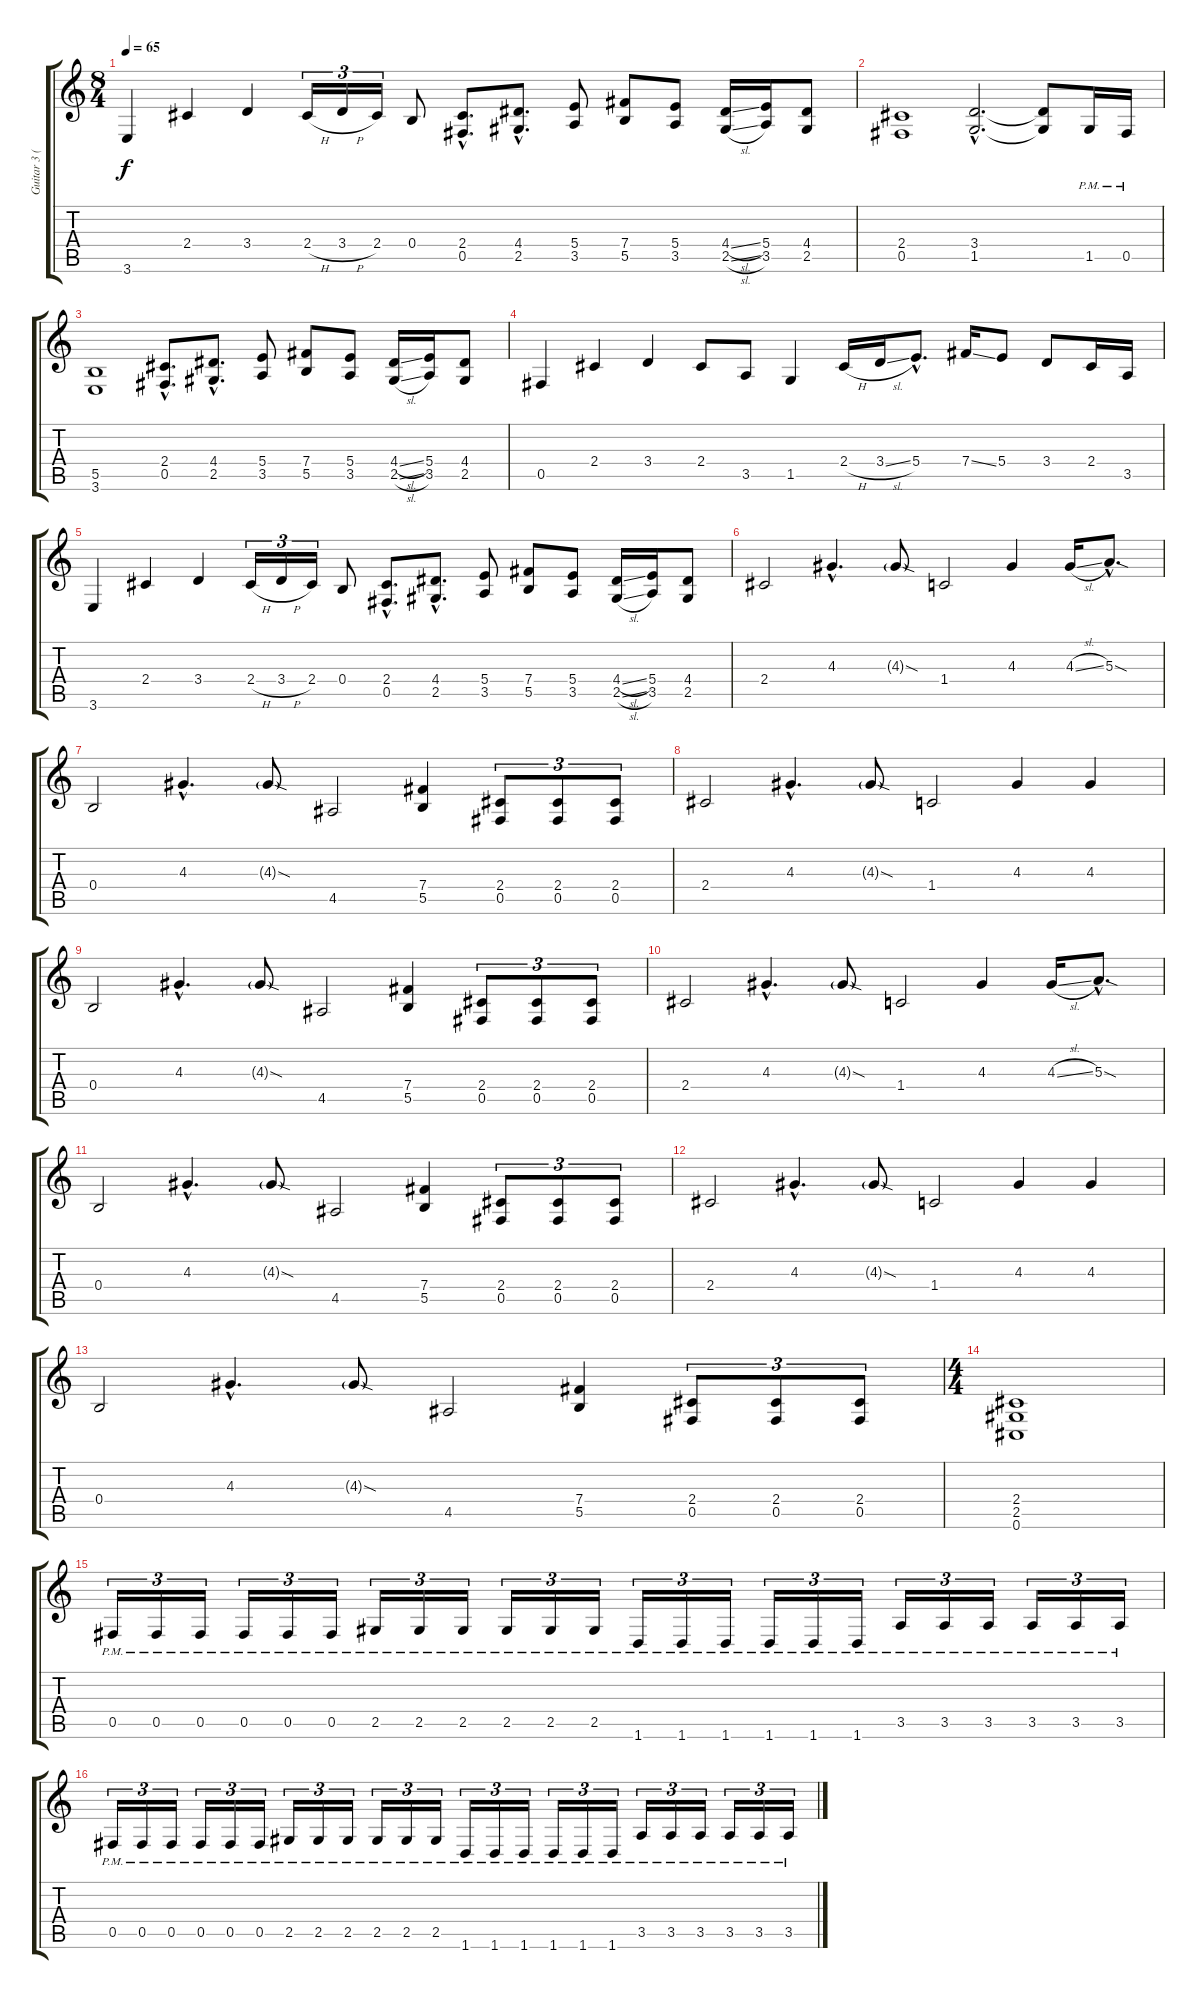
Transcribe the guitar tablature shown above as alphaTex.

\track ("Guitar 3 (Distortion)" "Guitar 3 (") {instrument distortionguitar}
\staff {score tabs}
\tuning (Db4 Ab3 E3 B2 Gb2 Db2) {hide}
\ts (8 4)
\tempo 65
\clef g2
\ks c
3.6.4{dy f} 2.4.4 3.4.4 2.4{h}.16{tu (3 2)} 3.4{h}.16{tu (3 2)} 2.4.16{tu (3 2)} 0.4.8 (2.4{hac} 0.5{hac}).8{d} (4.4{hac} 2.5{hac}).8{d} (5.4 3.5).8 (7.4 5.5).8 (5.4 3.5).8 (4.4{sl} 2.5{sl}).16 (5.4 3.5).16 (4.4 2.5).8 |
(2.4 0.5).1 (3.4{hac} 1.5{hac}).2{d} (3.4{t} 1.5{t}).8 1.5{pm}.16 0.5{pm}.16 |
(5.5 3.6).1 (2.4{hac} 0.5{hac}).8{d} (4.4{hac} 2.5{hac}).8{d} (5.4 3.5).8 (7.4 5.5).8 (5.4 3.5).8 (4.4{sl} 2.5{sl}).16 (5.4 3.5).16 (4.4 2.5).8 |
0.5.4 2.4.4 3.4.4 2.4.8 3.5.8 1.5.4 2.4{h}.16 3.4{sl}.16 5.4{hac}.8{d} 7.4{ss}.16 5.4.8 3.4.8 2.4.16 3.5.16 |
3.6.4 2.4.4 3.4.4 2.4{h}.16{tu (3 2)} 3.4{h}.16{tu (3 2)} 2.4.16{tu (3 2)} 0.4.8 (2.4{hac} 0.5{hac}).8{d} (4.4{hac} 2.5{hac}).8{d} (5.4 3.5).8 (7.4 5.5).8 (5.4 3.5).8 (4.4{sl} 2.5{sl}).16 (5.4 3.5).16 (4.4 2.5).8 |
2.4.2 4.3{hac}.4{d} 4.3{sod g}.8 1.4.2 4.3.4 4.3{sl}.16 5.3{sod hac}.8{d} |
0.4.2 4.3{hac}.4{d} 4.3{sod g}.8 4.5.2 (7.4 5.5).4 (2.4 0.5).8{tu (3 2)} (2.4 0.5).8{tu (3 2)} (2.4 0.5).8{tu (3 2)} |
2.4.2 4.3{hac}.4{d} 4.3{sod g}.8 1.4.2 4.3.4 4.3.4 |
0.4.2 4.3{hac}.4{d} 4.3{sod g}.8 4.5.2 (7.4 5.5).4 (2.4 0.5).8{tu (3 2)} (2.4 0.5).8{tu (3 2)} (2.4 0.5).8{tu (3 2)} |
2.4.2 4.3{hac}.4{d} 4.3{sod g}.8 1.4.2 4.3.4 4.3{sl}.16 5.3{sod hac}.8{d} |
0.4.2 4.3{hac}.4{d} 4.3{sod g}.8 4.5.2 (7.4 5.5).4 (2.4 0.5).8{tu (3 2)} (2.4 0.5).8{tu (3 2)} (2.4 0.5).8{tu (3 2)} |
2.4.2 4.3{hac}.4{d} 4.3{sod g}.8 1.4.2 4.3.4 4.3.4 |
0.4.2 4.3{hac}.4{d} 4.3{sod g}.8 4.5.2 (7.4 5.5).4 (2.4 0.5).8{tu (3 2)} (2.4 0.5).8{tu (3 2)} (2.4 0.5).8{tu (3 2)} |
\ts (4 4)
(2.4 2.5 0.6).1 |
0.5{pm}.16{tu (3 2)} 0.5{pm}.16{tu (3 2)} 0.5{pm}.16{tu (3 2)} 0.5{pm}.16{tu (3 2)} 0.5{pm}.16{tu (3 2)} 0.5{pm}.16{tu (3 2)} 2.5{pm}.16{tu (3 2)} 2.5{pm}.16{tu (3 2)} 2.5{pm}.16{tu (3 2)} 2.5{pm}.16{tu (3 2)} 2.5{pm}.16{tu (3 2)} 2.5{pm}.16{tu (3 2)} 1.6{pm}.16{tu (3 2)} 1.6{pm}.16{tu (3 2)} 1.6{pm}.16{tu (3 2)} 1.6{pm}.16{tu (3 2)} 1.6{pm}.16{tu (3 2)} 1.6{pm}.16{tu (3 2)} 3.5{pm}.16{tu (3 2)} 3.5{pm}.16{tu (3 2)} 3.5{pm}.16{tu (3 2)} 3.5{pm}.16{tu (3 2)} 3.5{pm}.16{tu (3 2)} 3.5{pm}.16{tu (3 2)} |
0.5{pm}.16{tu (3 2)} 0.5{pm}.16{tu (3 2)} 0.5{pm}.16{tu (3 2)} 0.5{pm}.16{tu (3 2)} 0.5{pm}.16{tu (3 2)} 0.5{pm}.16{tu (3 2)} 2.5{pm}.16{tu (3 2)} 2.5{pm}.16{tu (3 2)} 2.5{pm}.16{tu (3 2)} 2.5{pm}.16{tu (3 2)} 2.5{pm}.16{tu (3 2)} 2.5{pm}.16{tu (3 2)} 1.6{pm}.16{tu (3 2)} 1.6{pm}.16{tu (3 2)} 1.6{pm}.16{tu (3 2)} 1.6{pm}.16{tu (3 2)} 1.6{pm}.16{tu (3 2)} 1.6{pm}.16{tu (3 2)} 3.5{pm}.16{tu (3 2)} 3.5{pm}.16{tu (3 2)} 3.5{pm}.16{tu (3 2)} 3.5{pm}.16{tu (3 2)} 3.5{pm}.16{tu (3 2)} 3.5{pm}.16{tu (3 2)}
